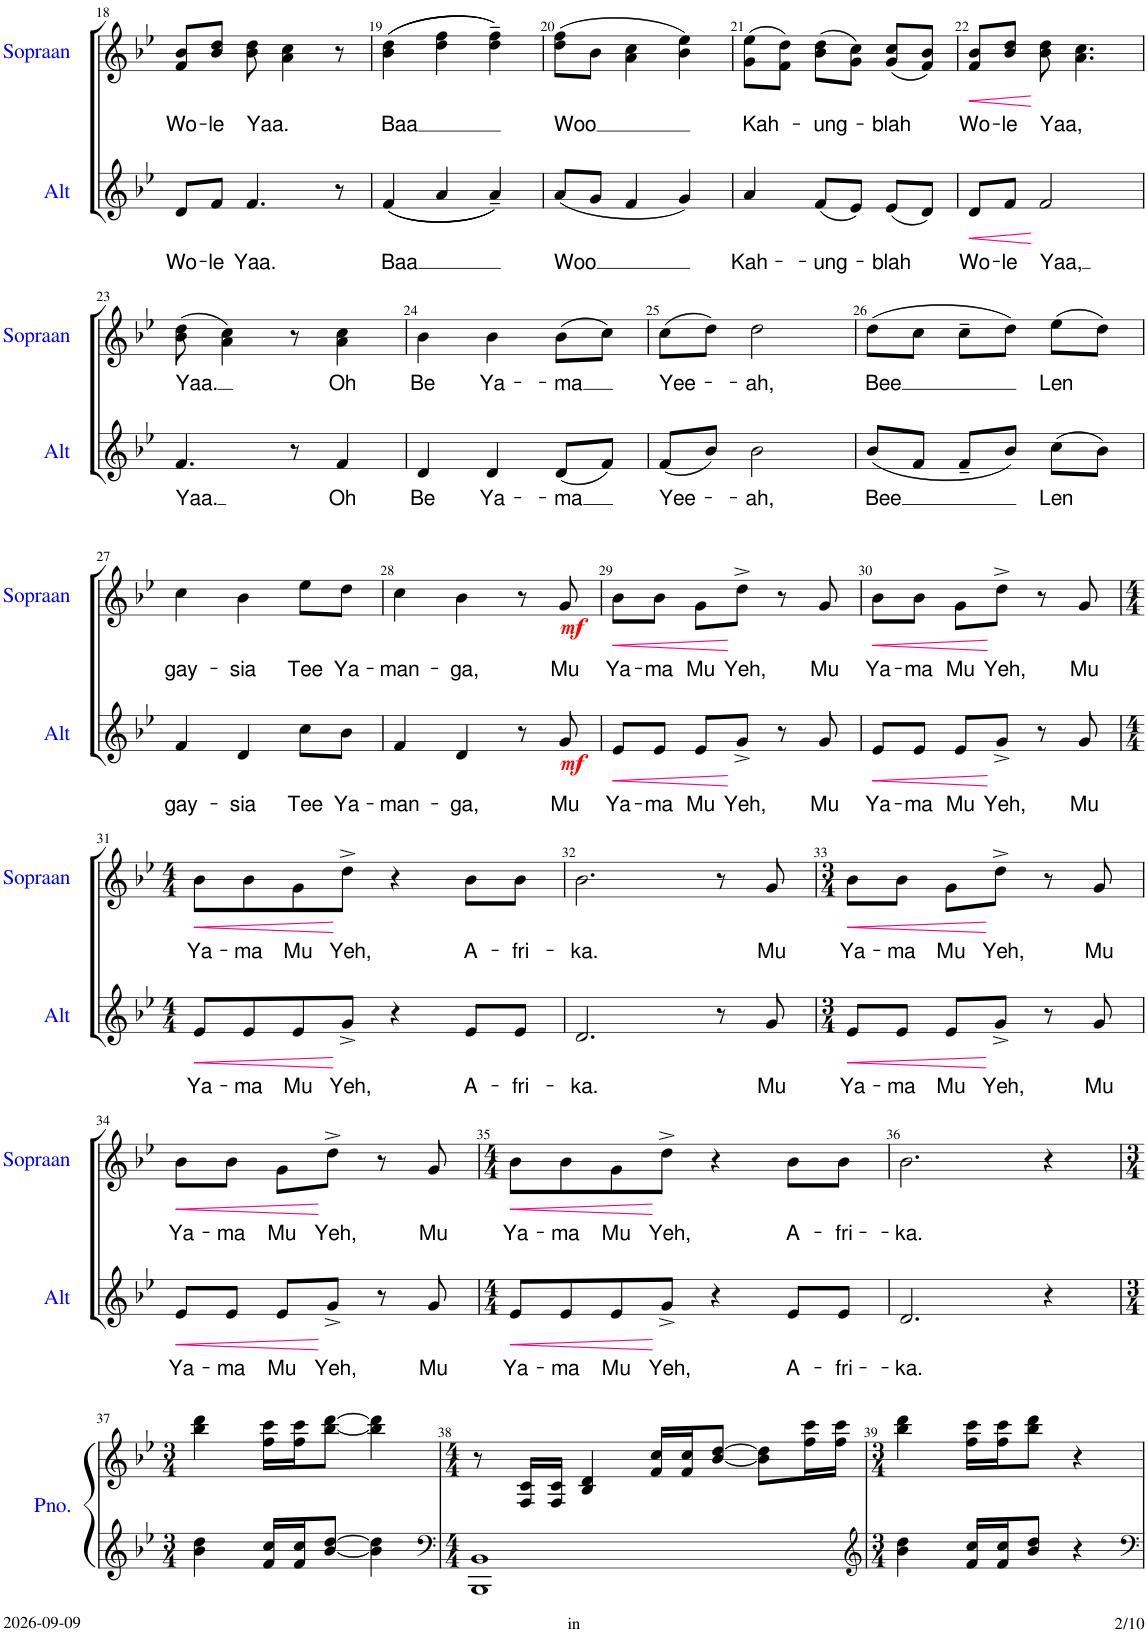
**kern	**kern	**kern	**text	**dynam	**kern	**text	**dynam
*part3	*part3	*part2	*part2	*part2	*part1	*part1	*part1
*staff4	*staff3	*staff2	*staff2	*staff2	*staff1	*staff1	*staff1
*I"Piano	*	*I"Alt	*	*	*I"Sopraan	*	*
*I'Pno.	*	*I'Alt	*	*	*I'Sopraan	*	*
!!LO:PB:g=z
*clefF4	*clefG2	*clefG2	*	*	*clefG2	*	*
*k[b-e-]	*k[b-e-]	*k[b-e-]	*	*	*k[b-e-]	*	*
*M3/4	*M3/4	*M3/4	*	*	*M3/4	*	*
=18	=18	=18	=18	=18	=18	=18	=18
!	!	!	!LO:LY:b	!	!	!LO:LY:b	!
2.r	2.r	8d/L	Wo-	.	8f/ 8b-/L	Wo-	.
!	!	!	!LO:LY:b	!	!	!LO:LY:b	!
.	.	8f/J	-le	.	8b-/ 8dd/J	-le	.
!	!	!	!LO:LY:b	!	!	!LO:LY:b	!
.	.	4.f/	Yaa.	.	8b-\ 8dd\	Yaa.	.
.	.	.	.	.	4a\ 4cc\	.	.
.	.	8r	.	.	8r	.	.
=19	=19	=19	=19	=19	=19	=19	=19
!	!	!	!LO:LY:b	!	!	!LO:LY:b	!
2.r	2.r	((4f/	Baa	.	((4b-\ 4dd\	Baa	.
.	.	4a/	.	.	4dd\ 4ff\	.	.
.	.	4a~/))	.	.	4dd\~ 4ff\~))	.	.
=20	=20	=20	=20	=20	=20	=20	=20
!	!	!	!LO:LY:b	!	!	!LO:LY:b	!
2.r	2.r	(8a/L	Woo	.	(8dd\ 8ff\L	Woo	.
.	.	8g/J	.	.	8b-\J	.	.
.	.	4f/	.	.	4a\ 4cc\	.	.
.	.	4g/)	.	.	4b-\ 4ee-\)	.	.
=21	=21	=21	=21	=21	=21	=21	=21
!	!	!	!LO:LY:b	!	!	!LO:LY:b	!
2.r	2.r	4a/	Kah-	.	(8g\ 8ee-\L	Kah-	.
.	.	.	.	.	8f\ 8dd\J)	.	.
!	!	!	!LO:LY:b	!	!	!LO:LY:b	!
.	.	(8f/L	-ung-	.	(8b-\ 8dd\L	-ung-	.
.	.	8e-/J)	.	.	8g\ 8cc\J)	.	.
!	!	!	!LO:LY:b	!	!	!LO:LY:b	!
.	.	(8e-/L	-blah	.	(8g/ 8cc/L	-blah	.
.	.	8d/J)	.	.	8f/ 8b-/J)	.	.
=22	=22	=22	=22	=22	=22	=22	=22
!	!	!	!LO:LY:b	!LO:HP:b	!	!LO:LY:b	!LO:HP:b
2.r	2.r	8d/L	Wo-	<	8f/ 8b-/L	Wo-	<
!	!	!	!LO:LY:b	!	!	!LO:LY:b	!
.	.	8f/J	-le	.	8b-/ 8dd/J	-le	.
!	!	!	!LO:LY:b	!	!	!LO:LY:b	!
.	.	2f/	Yaa,	[	8b-\ 8dd\	Yaa,	[
.	.	.	.	.	4.a\ 4.cc\	.	.
!!LO:LB:g=z
=23	=23	=23	=23	=23	=23	=23	=23
!	!	!	!LO:LY:b	!	!	!LO:LY:b	!
2.r	2.r	4.f/	Yaa.	.	(8b-\ 8dd\	Yaa.	.
.	.	.	.	.	4a\ 4cc\)	.	.
.	.	8r	.	.	8r	.	.
!	!	!	!LO:LY:b	!	!	!LO:LY:b	!
.	.	4f/	Oh	.	4a\ 4cc\	Oh	.
=24	=24	=24	=24	=24	=24	=24	=24
!	!	!	!LO:LY:b	!	!	!LO:LY:b	!
2.r	2.r	4d/	Be	.	4b-\	Be	.
!	!	!	!LO:LY:b	!	!	!LO:LY:b	!
.	.	4d/	Ya-	.	4b-\	Ya-	.
!	!	!	!LO:LY:b	!	!	!LO:LY:b	!
.	.	(8d/L	-ma	.	(8b-\L	-ma	.
.	.	8f/J)	.	.	8cc\J)	.	.
=25	=25	=25	=25	=25	=25	=25	=25
!	!	!	!LO:LY:b	!	!	!LO:LY:b	!
2.r	2.r	(8f/L	Yee-	.	(8cc\L	Yee-	.
.	.	8b-/J)	.	.	8dd\J)	.	.
!	!	!	!LO:LY:b	!	!	!LO:LY:b	!
.	.	2b-\	-ah,	.	2dd\	-ah,	.
=26	=26	=26	=26	=26	=26	=26	=26
!	!	!	!LO:LY:b	!	!	!LO:LY:b	!
2.r	2.r	(8b-/L	Bee	.	(8dd\L	Bee	.
.	.	8f/J	.	.	8cc\J	.	.
.	.	8f~/L	.	.	8cc~\L	.	.
.	.	8b-/J)	.	.	8dd\J)	.	.
!	!	!	!LO:LY:b	!	!	!LO:LY:b	!
.	.	(8cc\L	Len	.	(8ee-\L	Len	.
.	.	8b-\J)	.	.	8dd\J)	.	.
!!LO:LB:g=z
=27	=27	=27	=27	=27	=27	=27	=27
!	!	!	!LO:LY:b	!	!	!LO:LY:b	!
2.r	2.r	4f/	gay-	.	4cc\	gay-	.
!	!	!	!LO:LY:b	!	!	!LO:LY:b	!
.	.	4d/	-sia	.	4b-\	-sia	.
!	!	!	!LO:LY:b	!	!	!LO:LY:b	!
.	.	8cc\L	Tee	.	8ee-\L	Tee	.
!	!	!	!LO:LY:b	!	!	!LO:LY:b	!
.	.	8b-\J	Ya-	.	8dd\J	Ya-	.
=28	=28	=28	=28	=28	=28	=28	=28
!	!	!	!LO:LY:b	!	!	!LO:LY:b	!
2.r	2.r	4f/	-man-	.	4cc\	-man-	.
!	!	!	!LO:LY:b	!	!	!LO:LY:b	!
.	.	4d/	-ga,	.	4b-\	-ga,	.
!	!	!	!	!LO:DY:b	!	!	!LO:DY:b
.	.	8r	.	mf	8r	.	mf
!	!	!	!LO:LY:b	!	!	!LO:LY:b	!
.	.	8g/	Mu	.	8g/	Mu	.
=29	=29	=29	=29	=29	=29	=29	=29
!	!	!	!LO:LY:b	!LO:HP:b	!	!LO:LY:b	!LO:HP:b
2.r	2.r	8e-/L	Ya-	<	8b-\L	Ya-	<
!	!	!	!LO:LY:b	!	!	!LO:LY:b	!
.	.	8e-/J	-ma	.	8b-\J	-ma	.
!	!	!	!LO:LY:b	!	!	!LO:LY:b	!
.	.	8e-/L	Mu	.	8g\L	Mu	.
!	!	!	!LO:LY:b	!	!	!LO:LY:b	!
.	.	8g^/J	Yeh,	[	8dd^\J	Yeh,	[
.	.	8r	.	.	8r	.	.
!	!	!	!LO:LY:b	!	!	!LO:LY:b	!
.	.	8g/	Mu	.	8g/	Mu	.
=30	=30	=30	=30	=30	=30	=30	=30
!	!	!	!LO:LY:b	!LO:HP:b	!	!LO:LY:b	!LO:HP:b
2.r	2.r	8e-/L	Ya-	<	8b-\L	Ya-	<
!	!	!	!LO:LY:b	!	!	!LO:LY:b	!
.	.	8e-/J	-ma	.	8b-\J	-ma	.
!	!	!	!LO:LY:b	!	!	!LO:LY:b	!
.	.	8e-/L	Mu	.	8g\L	Mu	.
!	!	!	!LO:LY:b	!	!	!LO:LY:b	!
.	.	8g^/J	Yeh,	[	8dd^\J	Yeh,	[
.	.	8r	.	.	8r	.	.
!	!	!	!LO:LY:b	!	!	!LO:LY:b	!
.	.	8g/	Mu	.	8g/	Mu	.
!!LO:LB:g=z
=31	=31	=31	=31	=31	=31	=31	=31
*M4/4	*M4/4	*M4/4	*	*	*M4/4	*	*
!	!	!	!LO:LY:b	!LO:HP:b	!	!LO:LY:b	!LO:HP:b
1r	1r	8e-/L	Ya-	<	8b-\L	Ya-	<
!	!	!	!LO:LY:b	!	!	!LO:LY:b	!
.	.	8e-/	-ma	.	8b-\	-ma	.
!	!	!	!LO:LY:b	!	!	!LO:LY:b	!
.	.	8e-/	Mu	.	8g\	Mu	.
!	!	!	!LO:LY:b	!	!	!LO:LY:b	!
.	.	8g^/J	Yeh,	[	8dd^\J	Yeh,	[
.	.	4r	.	.	4r	.	.
!	!	!	!LO:LY:b	!	!	!LO:LY:b	!
.	.	8e-/L	A-	.	8b-\L	A-	.
!	!	!	!LO:LY:b	!	!	!LO:LY:b	!
.	.	8e-/J	-fri-	.	8b-\J	-fri-	.
=32	=32	=32	=32	=32	=32	=32	=32
!	!	!	!LO:LY:b	!	!	!LO:LY:b	!
1r	1r	2.d/	-ka.	.	2.b-\	-ka.	.
.	.	8r	.	.	8r	.	.
!	!	!	!LO:LY:b	!	!	!LO:LY:b	!
.	.	8g/	Mu	.	8g/	Mu	.
=33	=33	=33	=33	=33	=33	=33	=33
*M3/4	*M3/4	*M3/4	*	*	*M3/4	*	*
!	!	!	!LO:LY:b	!LO:HP:b	!	!LO:LY:b	!LO:HP:b
2.r	2.r	8e-/L	Ya-	<	8b-\L	Ya-	<
!	!	!	!LO:LY:b	!	!	!LO:LY:b	!
.	.	8e-/J	-ma	.	8b-\J	-ma	.
!	!	!	!LO:LY:b	!	!	!LO:LY:b	!
.	.	8e-/L	Mu	.	8g\L	Mu	.
!	!	!	!LO:LY:b	!	!	!LO:LY:b	!
.	.	8g^/J	Yeh,	[	8dd^\J	Yeh,	[
.	.	8r	.	.	8r	.	.
!	!	!	!LO:LY:b	!	!	!LO:LY:b	!
.	.	8g/	Mu	.	8g/	Mu	.
!!LO:LB:g=z
=34	=34	=34	=34	=34	=34	=34	=34
!	!	!	!LO:LY:b	!LO:HP:b	!	!LO:LY:b	!LO:HP:b
2.r	2.r	8e-/L	Ya-	<	8b-\L	Ya-	<
!	!	!	!LO:LY:b	!	!	!LO:LY:b	!
.	.	8e-/J	-ma	.	8b-\J	-ma	.
!	!	!	!LO:LY:b	!	!	!LO:LY:b	!
.	.	8e-/L	Mu	.	8g\L	Mu	.
!	!	!	!LO:LY:b	!	!	!LO:LY:b	!
.	.	8g^/J	Yeh,	[	8dd^\J	Yeh,	[
.	.	8r	.	.	8r	.	.
!	!	!	!LO:LY:b	!	!	!LO:LY:b	!
.	.	8g/	Mu	.	8g/	Mu	.
=35	=35	=35	=35	=35	=35	=35	=35
*M4/4	*M4/4	*M4/4	*	*	*M4/4	*	*
!	!	!	!LO:LY:b	!LO:HP:b	!	!LO:LY:b	!LO:HP:b
1r	1r	8e-/L	Ya-	<	8b-\L	Ya-	<
!	!	!	!LO:LY:b	!	!	!LO:LY:b	!
.	.	8e-/	-ma	.	8b-\	-ma	.
!	!	!	!LO:LY:b	!	!	!LO:LY:b	!
.	.	8e-/	Mu	.	8g\	Mu	.
!	!	!	!LO:LY:b	!	!	!LO:LY:b	!
.	.	8g^/J	Yeh,	[	8dd^\J	Yeh,	[
.	.	4r	.	.	4r	.	.
!	!	!	!LO:LY:b	!	!	!LO:LY:b	!
.	.	8e-/L	A-	.	8b-\L	A-	.
!	!	!	!LO:LY:b	!	!	!LO:LY:b	!
.	.	8e-/J	-fri-	.	8b-\J	-fri-	.
=36	=36	=36	=36	=36	=36	=36	=36
!	!	!	!LO:LY:b	!	!	!LO:LY:b	!
1r	1r	2.d/	-ka.	.	2.b-\	-ka.	.
.	.	4r	.	.	4r	.	.
!!LO:LB:g=z
=37	=37	=37	=37	=37	=37	=37	=37
*clefG2	*	*	*	*	*	*	*
*M3/4	*M3/4	*M3/4	*	*	*M3/4	*	*
4b-\ 4dd\	4bb-\ 4ddd\	2.r	.	.	2.r	.	.
16f/ 16cc/LL	16ff\ 16ccc\LL	.	.	.	.	.	.
16f/ 16cc/J	16ff\ 16ccc\J	.	.	.	.	.	.
[8b-/ [8dd/J	[8bb-\ [8ddd\J	.	.	.	.	.	.
4b-\] 4dd\]	4bb-\] 4ddd\]	.	.	.	.	.	.
=38	=38	=38	=38	=38	=38	=38	=38
*clefF4	*	*	*	*	*	*	*
*M4/4	*M4/4	*M4/4	*	*	*M4/4	*	*
1BBB- 1BB-	8r	1r	.	.	1r	.	.
.	16F/ 16c/LL	.	.	.	.	.	.
.	16F/ 16c/JJ	.	.	.	.	.	.
.	4B-/ 4d/	.	.	.	.	.	.
.	16f/ 16cc/LL	.	.	.	.	.	.
.	16f/ 16cc/J	.	.	.	.	.	.
.	[8b-/ [8dd/J	.	.	.	.	.	.
.	8b-\] 8dd\]L	.	.	.	.	.	.
.	16ff\ 16ccc\L	.	.	.	.	.	.
.	16ff\ 16ccc\JJ	.	.	.	.	.	.
=39	=39	=39	=39	=39	=39	=39	=39
*clefG2	*	*	*	*	*	*	*
*M3/4	*M3/4	*M3/4	*	*	*M3/4	*	*
4b-\ 4dd\	4bb-\ 4ddd\	2.r	.	.	2.r	.	.
16f/ 16cc/LL	16ff\ 16ccc\LL	.	.	.	.	.	.
16f/ 16cc/J	16ff\ 16ccc\J	.	.	.	.	.	.
8b-/ 8dd/J	8bb-\ 8ddd\J	.	.	.	.	.	.
4r	4r	.	.	.	.	.	.
=	=	=	=	=	=	=	=
*-	*-	*-	*-	*-	*-	*-	*-
